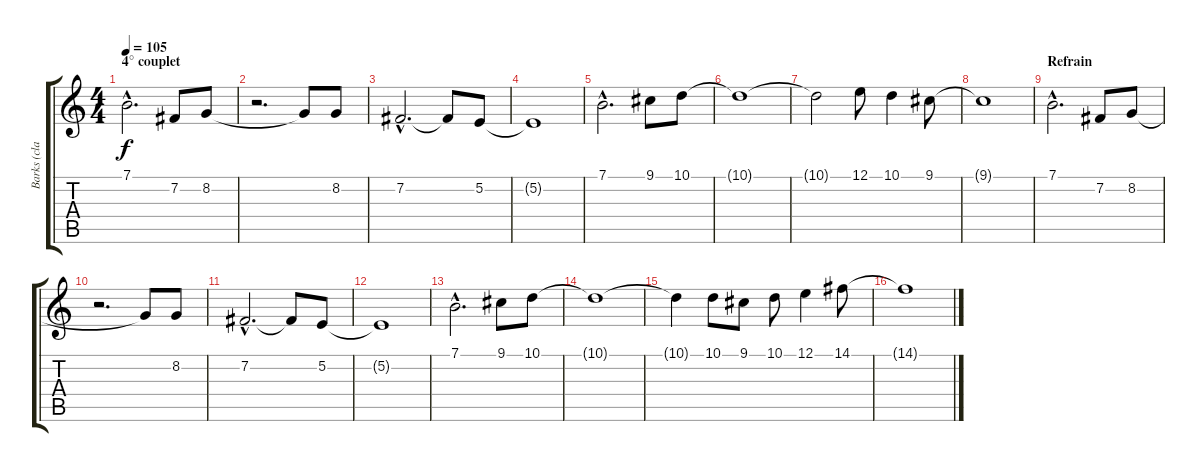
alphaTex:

\track ("Barks (clarinette)" "Barks (cla") {instrument clarinet}
\staff {score tabs}
\tuning (E4 B3 G3 D3 A2 E2) {hide}
\ts (4 4)
\section ("" "4° couplet")
\tempo 105
\clef g2
\ks c
7.1{hac}.2{d dy f} 7.2.8 8.2.8 |
r.2{d} 8.2{t}.8 8.2.8 |
7.2{hac}.2{d} 7.2{t}.8 5.2.8 |
5.2{t}.1 |
7.1{hac}.2{d} 9.1.8 10.1.8 |
10.1{t}.1 |
10.1{t}.2 12.1.8 10.1.4 9.1.8 |
9.1{t}.1 |
\section ("" "Refrain")
7.1{hac}.2{d} 7.2.8 8.2.8 |
r.2{d} 8.2{t}.8 8.2.8 |
7.2{hac}.2{d} 7.2{t}.8 5.2.8 |
5.2{t}.1 |
7.1{hac}.2{d} 9.1.8 10.1.8 |
10.1{t}.1 |
10.1{t}.4 10.1.8 9.1.8 10.1.8 12.1.4 14.1.8 |
14.1{t}.1
